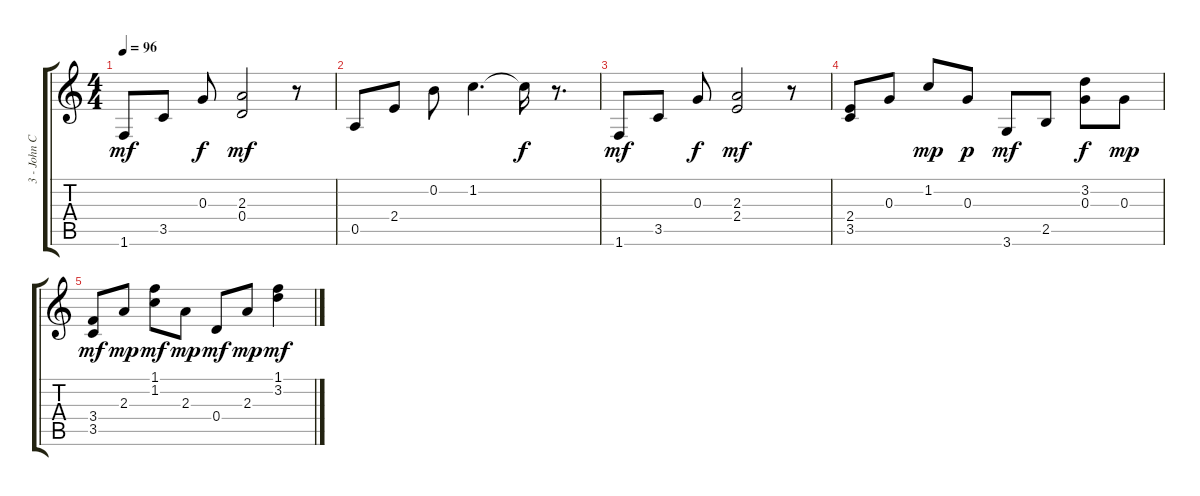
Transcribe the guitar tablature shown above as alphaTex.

\track ("3 - John Clean" "3 - John C") {instrument electricguitarclean}
\staff {score tabs}
\tuning (E4 B3 G3 D3 A2 E2) {hide}
\ts (4 4)
\tempo 96
\clef g2
\ks c
1.6.8{dy mf} 3.5.8 0.3.8{dy f} (2.3 0.4).2{dy mf} r.8 |
0.5.8 2.4.8 0.2.8 1.2.4{d} 1.2{t}.16{dy f} r.8{d} |
1.6.8{dy mf} 3.5.8 0.3.8{dy f} (2.3 2.4).2{dy mf} r.8 |
(2.4 3.5).8 0.3.8 1.2.8{dy mp} 0.3.8{dy p} 3.6.8{dy mf} 2.5.8 (3.2 0.3).8{dy f} 0.3.8{dy mp} |
(3.4 3.5).8{dy mf} 2.3.8{dy mp} (1.1 1.2).8{dy mf} 2.3.8{dy mp} 0.4.8{dy mf} 2.3.8{dy mp} (1.1 3.2).4{dy mf}
